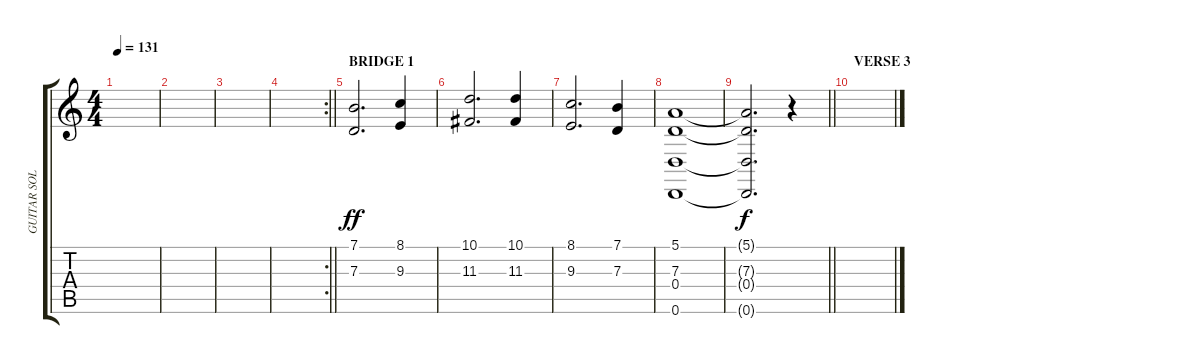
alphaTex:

\track ("GUITAR SOLO and HORNS" "GUITAR SOL") {instrument brasssection}
\staff {score tabs}
\tuning (E4 B3 G3 D3 A2 D2) {hide}
\ts (4 4)
\tempo 131
\clef g2
\ks c
|
|
|
\rc 2
\barLineRight lightlight
|
\section ("" "BRIDGE 1")
(7.1 7.3).2{d dy ff instrument trombone} (8.1 9.3).4 |
(10.1 11.3).2{d} (10.1 11.3).4 |
(8.1 9.3).2{d} (7.1 7.3).4 |
(5.1 7.3 0.4 0.6).1 |
\barLineRight lightlight
(5.1{t} 7.3{t} 0.4{t} 0.6{t}).2{d dy f} r.4 |
\section ("" "VERSE 3")
